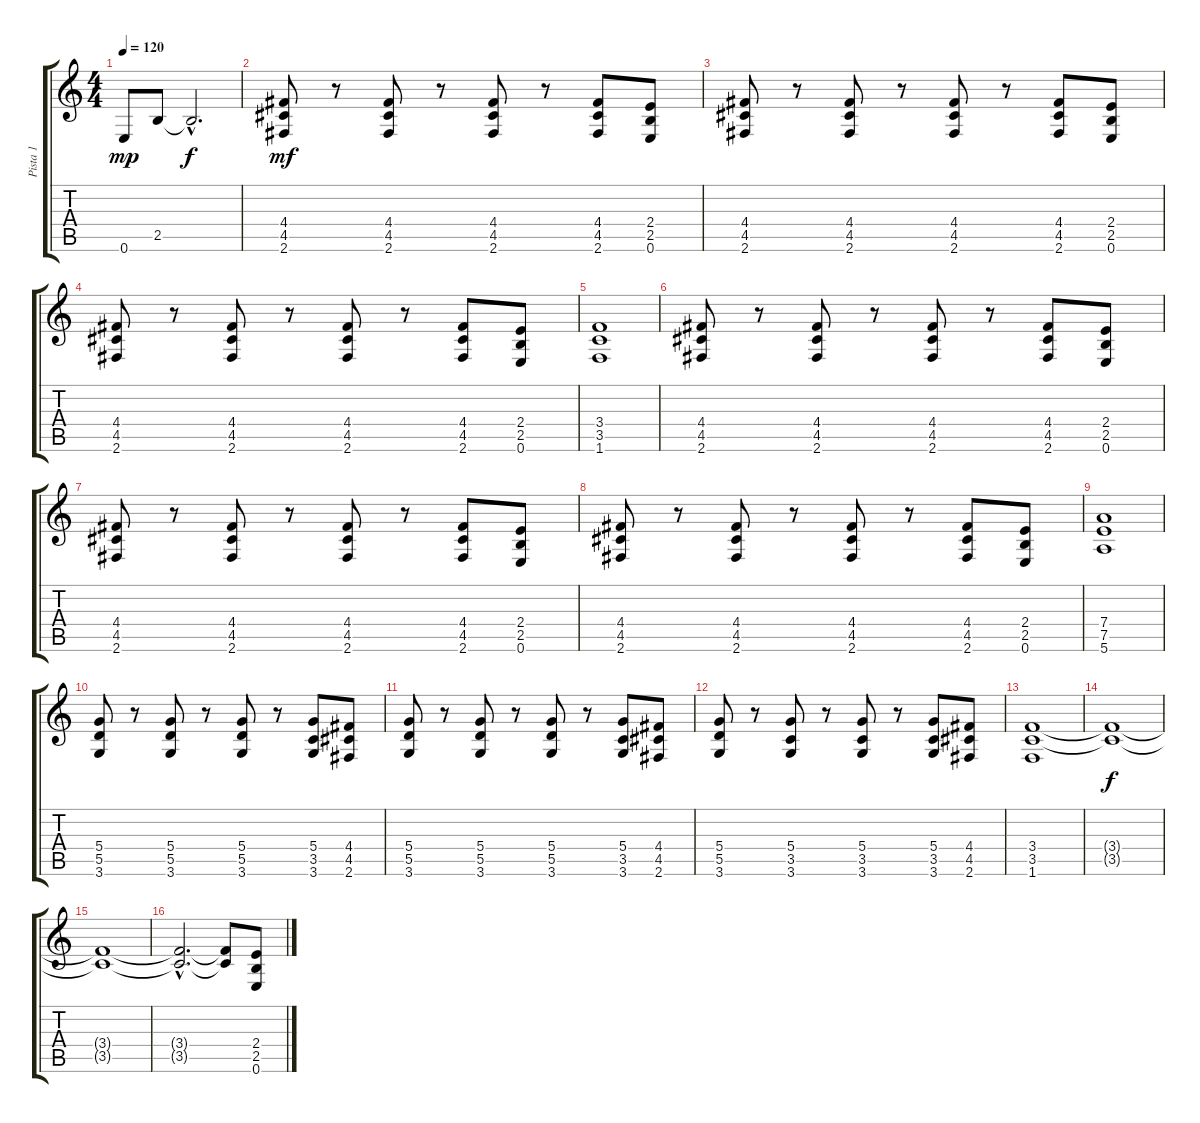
\track ("Pista 1" "Pista 1") {instrument overdrivenguitar}
\staff {score tabs}
\tuning (E4 B3 G3 D3 A2 E2) {hide}
\ts (4 4)
\tempo 120
\clef g2
\ks c
0.6.8{dy mp} 2.5.8 2.5{hac t}.2{d dy f} |
(4.4 4.5 2.6).8{dy mf} r.8 (4.4 4.5 2.6).8 r.8 (4.4 4.5 2.6).8 r.8 (4.4 4.5 2.6).8 (2.4 2.5 0.6).8 |
(4.4 4.5 2.6).8 r.8 (4.4 4.5 2.6).8 r.8 (4.4 4.5 2.6).8 r.8 (4.4 4.5 2.6).8 (2.4 2.5 0.6).8 |
(4.4 4.5 2.6).8 r.8 (4.4 4.5 2.6).8 r.8 (4.4 4.5 2.6).8 r.8 (4.4 4.5 2.6).8 (2.4 2.5 0.6).8 |
(3.4 3.5 1.6).1 |
(4.4 4.5 2.6).8 r.8 (4.4 4.5 2.6).8 r.8 (4.4 4.5 2.6).8 r.8 (4.4 4.5 2.6).8 (2.4 2.5 0.6).8 |
(4.4 4.5 2.6).8 r.8 (4.4 4.5 2.6).8 r.8 (4.4 4.5 2.6).8 r.8 (4.4 4.5 2.6).8 (2.4 2.5 0.6).8 |
(4.4 4.5 2.6).8 r.8 (4.4 4.5 2.6).8 r.8 (4.4 4.5 2.6).8 r.8 (4.4 4.5 2.6).8 (2.4 2.5 0.6).8 |
(7.4 7.5 5.6).1 |
(5.4 5.5 3.6).8 r.8 (5.4 5.5 3.6).8 r.8 (5.4 5.5 3.6).8 r.8 (5.4 3.5 3.6).8 (4.4 4.5 2.6).8 |
(5.4 5.5 3.6).8 r.8 (5.4 5.5 3.6).8 r.8 (5.4 5.5 3.6).8 r.8 (5.4 3.5 3.6).8 (4.4 4.5 2.6).8 |
(5.4 5.5 3.6).8 r.8 (5.4 3.5 3.6).8 r.8 (5.4 3.5 3.6).8 r.8 (5.4 3.5 3.6).8 (4.4 4.5 2.6).8 |
(3.4 3.5 1.6).1 |
(3.4{t} 3.5{t}).1{dy f} |
(3.4{t} 3.5{t}).1 |
(3.4{hac t} 3.5{hac t}).2{d} (3.4{t} 3.5{t}).8 (2.4 2.5 0.6).8
